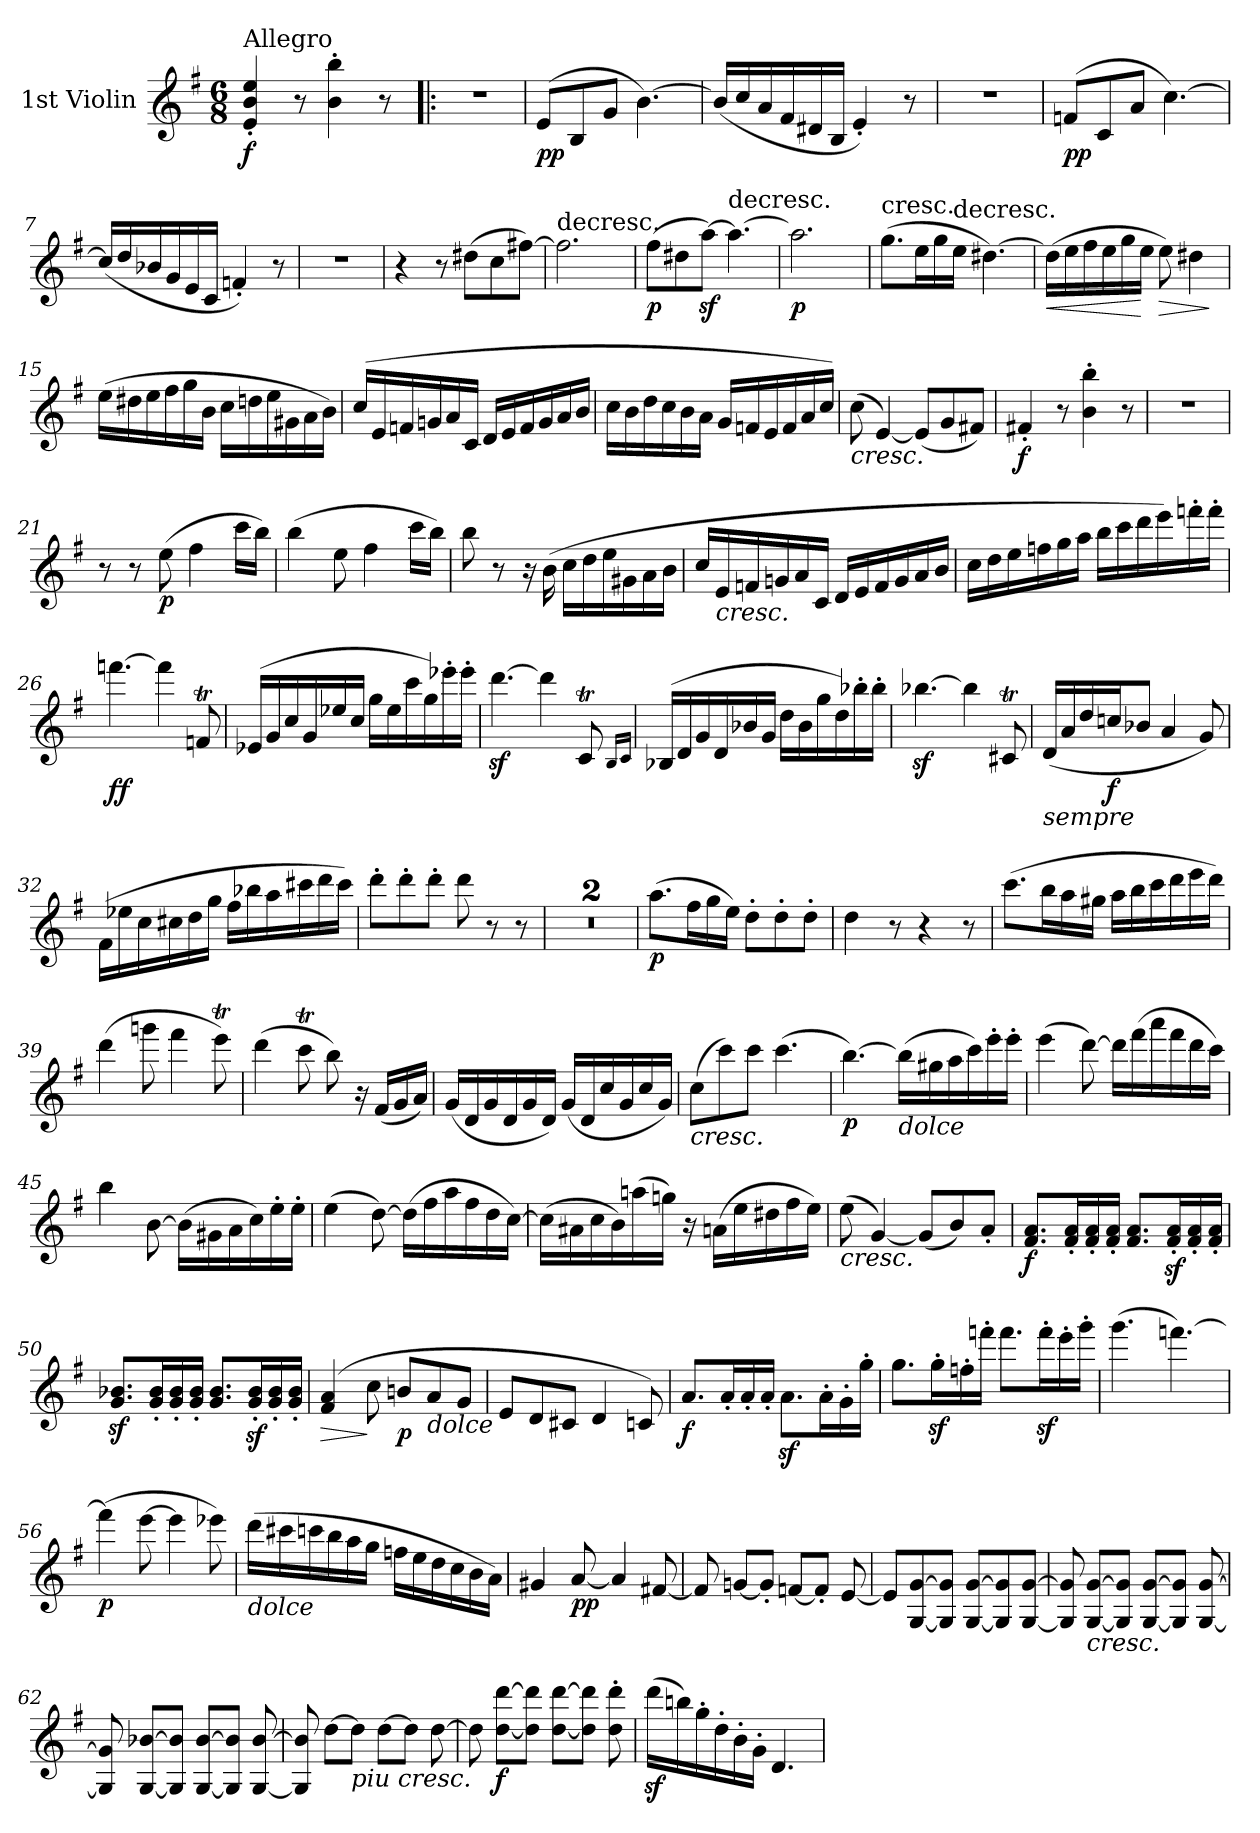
**kern	**dynam
*part1	*part1
*staff1	*staff1
*I"1st Violin	*
*I'Vln	*
*clefG2	*
*k[f#]	*
*e:	*
*M6/8	*
=1	=1
!LO:TX:a:t=Allegro	!
4e' 4b' 4ee'	f
8r	.
4b' 4bb'	.
8r	.
=2!|:	=2!|:
2.r	.
=3	=3
(<8eL	pp
8B	.
8gJ	.
[4.b)	.
=4	=4
(16bLL]	.
16cc	.
16a	.
16f#	.
16d#X	.
16BJJ	.
4e')	.
8r	.
=5	=5
2.r	.
=6	=6
(8fnL	pp
8c	.
8aJ	.
[4.cc)	.
=7	=7
(>16ccLL]	.
16dd	.
16b-X	.
16g	.
16e	.
16cJJ	.
4fn')	.
8r	.
=8	=8
2.r	.
=9	=9
4r	.
8r	.
(8dd#XL	.
8cc	.
[8ff#XJ)	.
=10	=10
!LO:TX:t=decresc.	!
2.ff#]	.
=11	=11
(8ff#L	p
8dd#X	.
[8aazJ)	.
!LO:TX:t=decresc.	!
4.aa_	.
=12	=12
2.aa]	p
=13	=13
!LO:TX:t=cresc.	!
(8.ggL	.
16eeL	.
16gg	.
!LO:TX:t=decresc.	!
16eeJJ	.
[4.dd#X)	.
=14	=14
!	!LO:HP:b
(16dd#LL]	<
16ee	.
16ff#	.
16ee	.
16gg	.
16eeJJ	[
!	!LO:HP:b
8ee)	>
4dd#X	.
.	]
=15	=15
(16eeLL	.
16dd#X	.
16ee	.
16ff#	.
16gg	.
16bJJ	.
16ccLL	.
16ddn	.
16ee	.
16g#X	.
16a	.
16bJJ)	.
=16	=16
(>16ccLL	.
16e	.
16fn	.
16gn	.
16a	.
16cJJ	.
16dLL	.
16e	.
16f	.
16g	.
16a	.
16bJJ	.
=17	=17
16ccLL	.
16b	.
16dd	.
16cc	.
16b	.
16aJJ	.
16gLL	.
16fn	.
16e	.
16f	.
16a	.
16ccJJ)	.
=18	=18
!LO:TX:b:i:t=cresc.	!
(8cc	.
[4e)	.
(8eL]	.
8g	.
8f#XJ)	.
=19	=19
4f#X'	f
8r	.
4b' 4bb'	.
8r	.
=20	=20
2.r	.
=21	=21
8r	.
8r	.
(8ee	p
4ff#	.
16cccLL	.
16bbJJ)	.
=22	=22
(4bb	.
8ee	.
4ff#	.
16cccLL	.
16bbJJ)	.
=23	=23
8bb	.
8r	.
16r	.
(16b	.
16ccLL	.
16dd	.
16ee	.
16g#X	.
16a	.
16bJJ	.
=24	=24
16ccLL	.
!LO:TX:b:i:t=cresc.	!
16e	.
16fn	.
16gn	.
16a	.
16cJJ	.
16dLL	.
16e	.
16f	.
16g	.
16a	.
16bJJ	.
=25	=25
16ccLL	.
16dd	.
16ee	.
16ffn	.
16gg	.
16aaJJ	.
16bbLL	.
16ccc	.
16ddd	.
16eee)	.
16fffn'	.
16fff'JJ	.
=26	=26
[4.fffn	ff
4fff]	.
8fnT	.
=27	=27
(16e-XLL	.
16g	.
16cc	.
16g	.
16ee-X	.
16ccJJ	.
16ggLL	.
16ee-	.
16ccc	.
16gg)	.
16eee-X'	.
16eee-'JJ	.
=28	=28
[4.dddz	.
4ddd]	.
8cT	.
16qB/LL	.
16qc/JJ	.
=29	=29
(16B-XLL	.
16d	.
16g	.
16d	.
16b-X	.
16gJJ	.
16ddLL	.
16b-	.
16gg	.
16dd)	.
16bb-X'	.
16bb-'JJ	.
=30	=30
[4.bb-Xz	.
4bb-]	.
8c#Xt	.
=31	=31
!LO:TX:b:i:t=sempre	!
(16dLL	.
16a	.
16dd	.
16ccnJ	f
8b-XJ	.
4a	.
8g)	.
=32	=32
(16f#LL	.
16ee-X	.
16cc	.
16cc#X	.
16dd	.
16ggJJ	.
16ff#LL	.
16bb-X	.
16aa	.
16ccc#X	.
16ddd	.
16ccc#JJ)	.
=33	=33
8ddd'L	.
8ddd'	.
8ddd'J	.
8ddd	.
8r	.
8r	.
=34	=34
2.r	.
=35	=35
2.r	.
=36	=36
(8.aaL	p
16ff#L	.
16gg	.
16eeJJ)	.
8dd'L	.
8dd'	.
8dd'J	.
=37	=37
4dd	.
8r	.
4r	.
8r	.
=38	=38
(8.cccL	.
16bbL	.
16aa	.
16gg#XJJ	.
16aaLL	.
16bb	.
16ccc	.
16ddd	.
16eee	.
16dddJJ)	.
=39	=39
(4ddd	.
8gggn	.
4fff#	.
8eeeT)	.
=40	=40
(4ddd	.
8cccT	.
8bb)	.
16r	.
(16f#LL	.
16g	.
16aJJ)	.
=41	=41
(16gLL	.
16d	.
16g	.
16d	.
16g	.
16dJJ)	.
(16gLL	.
16d	.
16cc	.
16g	.
16cc	.
16gJJ)	.
=42	=42
!LO:TX:b:i:t=cresc.	!
(8ccL	.
8ccc)	.
8cccJ	.
(4.ccc	.
=43	=43
[4.bb)	p
!LO:TX:b:i:t=dolce	!
(16bbLL]	.
16gg#X	.
16aa	.
16ccc)	.
16eee'	.
16eee'JJ	.
=44	=44
(4eee	.
[8ddd)	.
16dddLL]	.
(16fff#	.
16aaa	.
16fff#	.
16ddd	.
16cccJJ)	.
=45	=45
4bb	.
[8b	.
(16bLL]	.
16g#X	.
16a	.
16cc)	.
16ee'	.
16ee'JJ	.
=46	=46
(4ee	.
[8dd)	.
(16ddLL]	.
16ff#	.
16aa	.
16ff#	.
16dd	.
[16ccJJ)	.
=47	=47
(16ccLL]	.
16a#X	.
16cc	.
16b)	.
(16aan	.
16ggnJJ)	.
16r	.
(16anLL	.
16ee	.
16dd#X	.
16ff#	.
16eeJJ)	.
=48	=48
!LO:TX:b:i:t=cresc.	!
(8ee	.
[4g)	.
(8gL]	.
8b)	.
8a'J	.
=49	=49
8.f# 8.aL	f
16f#' 16a'L	.
16f#' 16a'	.
16f#' 16a'JJ	.
8.f# 8.aL	.
16f#z' 16az'L	.
16f#' 16a'	.
16f#' 16a'JJ	.
=50	=50
8.gz 8.b-XzL	.
16g' 16b-'L	.
16g' 16b-'	.
16g' 16b-'JJ	.
8.g 8.b-L	.
16gz' 16b-z'L	.
16g' 16b-'	.
16g' 16b-'JJ	.
=51	=51
!	!LO:HP:b
(4f# 4a	>
8cc	]
8bnL	p
!LO:TX:b:i:t=dolce	!
8a	.
8gJ	.
=52	=52
8eL	.
8d	.
8c#XJ	.
4d	.
8cn)	.
=53	=53
8.aL	f
16a'L	.
16a'	.
16a'JJ	.
8.azL	.
16a'L	.
16g'	.
16gg'JJ	.
=54	=54
8.ggL	.
16ggz'L	.
16ffn'	.
16fffn'JJ	.
8.fffL	.
16fffz'L	.
16eee'	.
16ggg'JJ	.
=55	=55
(4.ggg	.
[4.fffn)	.
=56	=56
(4fff]	p
[8eee	.
4eee]	.
8eee-X)	.
=57	=57
!LO:TX:b:i:t=dolce	!
(16dddLL	.
16ccc#X	.
16cccn	.
16bb	.
16aa	.
16ggJJ	.
16ffnLL	.
16ee	.
16dd	.
16cc	.
16b	.
16aJJ)	.
=58	=58
4g#X	.
[8a	pp
4a]	.
[8f#X	.
=59	=59
8f#]	.
[8gnL	.
8g'J]	.
[8fnL	.
8f'J]	.
[8e	.
=60	=60
8eL]	.
[8G [8g	.
8G] 8g]J	.
[8G [8gL	.
8G] 8g]	.
[8G [8gJ	.
=61	=61
8G] 8g]	.
!LO:TX:b:i:t=cresc.	!
[8G [8gL	.
8G] 8g]J	.
[8G [8gL	.
8G] 8g]J	.
[8G [8g	.
=62	=62
8G] 8g]	.
[8G [8b-XL	.
8G] 8b-]J	.
[8G [8b-L	.
8G] 8b-]J	.
[8G [8b-	.
=63	=63
8G] 8b-]	.
[8ddL	.
!LO:TX:b:i:t=piu cresc.	!
8ddJ]	.
[8ddL	.
8ddJ]	.
[8dd	.
=64	=64
8dd]	.
[8dd [8dddL	f
8dd] 8ddd]J	.
[8dd [8dddL	.
8dd] 8ddd]J	.
8dd' 8ddd'	.
=65	=65
(16dddzLL	.
16bbn)	.
16gg'	.
16dd'	.
16b'	.
16g'JJ	.
4.d	.
=	=
*-	*-
